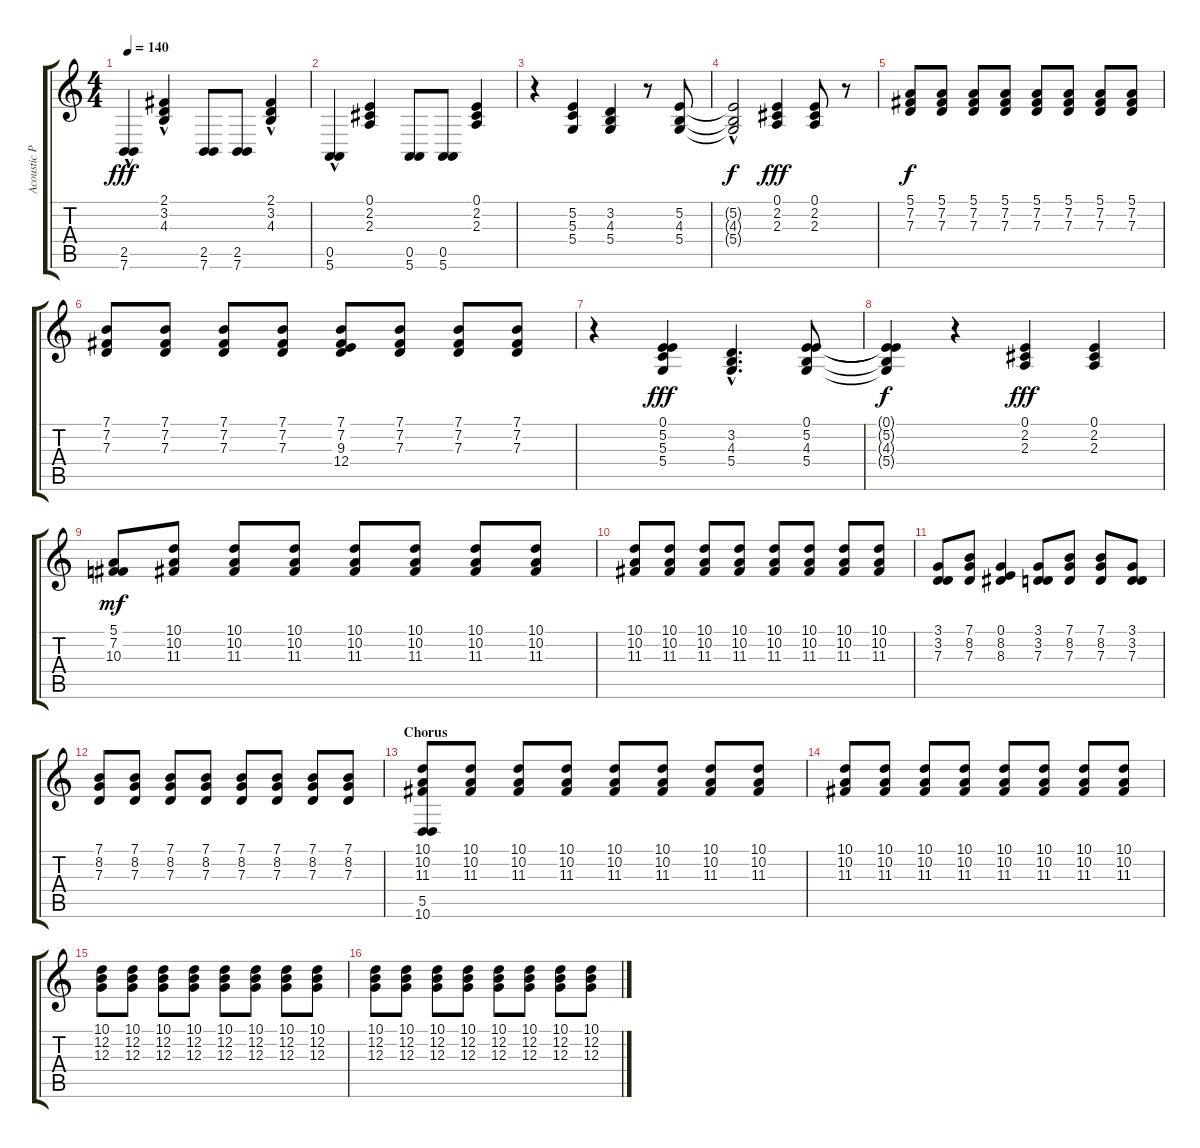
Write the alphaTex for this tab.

\track ("Acoustic Piano" "Acoustic P") {instrument brightacousticpiano}
\staff {score tabs}
\tuning (E4 B3 G3 D3 A2 E2) {hide}
\ts (4 4)
\tempo 140
\clef g2
\ks c
(2.5{hac} 7.6).4{dy fff} (2.1{hac} 3.2 4.3).4 (2.5 7.6).8 (2.5 7.6).8 (2.1{hac} 3.2 4.3).4 |
(0.5{hac} 5.6).4 (0.1 2.2 2.3).4 (0.5 5.6).8 (0.5 5.6).8 (0.1 2.2 2.3).4 |
r.4 (5.2 5.3 5.4).4 (3.2 4.3 5.4).4 r.8 (5.2 4.3 5.4).8 |
(5.2{hac t} 4.3{hac t} 5.4{t}).2{dy f} (0.1 2.2 2.3).4{dy fff} (0.1 2.2 2.3).8 r.8 |
(5.1 7.2 7.3).8{dy f} (5.1 7.2 7.3).8 (5.1 7.2 7.3).8 (5.1 7.2 7.3).8 (5.1 7.2 7.3).8 (5.1 7.2 7.3).8 (5.1 7.2 7.3).8 (5.1 7.2 7.3).8 |
(7.1 7.2 7.3).8 (7.1 7.2 7.3).8 (7.1 7.2 7.3).8 (7.1 7.2 7.3).8 (7.1 7.2 9.3 12.4).8 (7.1 7.2 7.3).8 (7.1 7.2 7.3).8 (7.1 7.2 7.3).8 |
r.4 (0.1 5.2 5.3 5.4).4{dy fff} (3.2 4.3{hac} 5.4{hac}).4{d} (0.1 5.2 4.3 5.4).8 |
(0.1{t} 5.2{t} 4.3{t} 5.4{t}).4{dy f} r.4 (0.1 2.2 2.3).4{dy fff} (0.1 2.2 2.3).4 |
(5.1 7.2 10.3).8{dy mf} (10.1 10.2 11.3).8 (10.1 10.2 11.3).8 (10.1 10.2 11.3).8 (10.1 10.2 11.3).8 (10.1 10.2 11.3).8 (10.1 10.2 11.3).8 (10.1 10.2 11.3).8 |
(10.1 10.2 11.3).8 (10.1 10.2 11.3).8 (10.1 10.2 11.3).8 (10.1 10.2 11.3).8 (10.1 10.2 11.3).8 (10.1 10.2 11.3).8 (10.1 10.2 11.3).8 (10.1 10.2 11.3).8 |
(3.1 3.2 7.3).8 (7.1 8.2 7.3).8 (0.1 8.2 8.3).4 (3.1 3.2 7.3).8 (7.1 8.2 7.3).8 (7.1 8.2 7.3).8 (3.1 3.2 7.3).8 |
(7.1 8.2 7.3).8 (7.1 8.2 7.3).8 (7.1 8.2 7.3).8 (7.1 8.2 7.3).8 (7.1 8.2 7.3).8 (7.1 8.2 7.3).8 (7.1 8.2 7.3).8 (7.1 8.2 7.3).8 |
\section ("" "Chorus")
(10.1 10.2 11.3 5.5 10.6).8 (10.1 10.2 11.3).8 (10.1 10.2 11.3).8 (10.1 10.2 11.3).8 (10.1 10.2 11.3).8 (10.1 10.2 11.3).8 (10.1 10.2 11.3).8 (10.1 10.2 11.3).8 |
(10.1 10.2 11.3).8 (10.1 10.2 11.3).8 (10.1 10.2 11.3).8 (10.1 10.2 11.3).8 (10.1 10.2 11.3).8 (10.1 10.2 11.3).8 (10.1 10.2 11.3).8 (10.1 10.2 11.3).8 |
(10.1 12.2 12.3).8 (10.1 12.2 12.3).8 (10.1 12.2 12.3).8 (10.1 12.2 12.3).8 (10.1 12.2 12.3).8 (10.1 12.2 12.3).8 (10.1 12.2 12.3).8 (10.1 12.2 12.3).8 |
(10.1 12.2 12.3).8 (10.1 12.2 12.3).8 (10.1 12.2 12.3).8 (10.1 12.2 12.3).8 (10.1 12.2 12.3).8 (10.1 12.2 12.3).8 (10.1 12.2 12.3).8 (10.1 12.2 12.3).8
